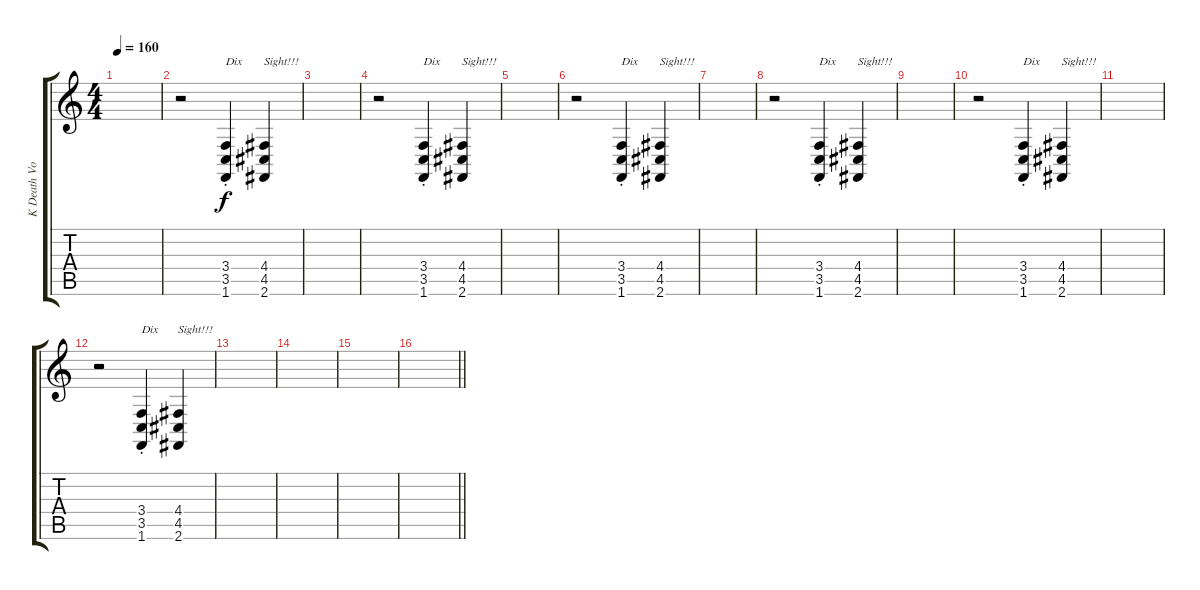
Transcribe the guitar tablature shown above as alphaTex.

\track ("K Death Voice" "K Death Vo") {mute instrument synthbrass1}
\staff {score tabs}
\tuning (E4 B3 G3 D3 A2 E2) {hide}
\ts (4 4)
\tempo 160
\clef g2
\ks c
|
r.2 (3.4{st} 3.5{st} 1.6{st}).4{txt "Dix"} (4.4 4.5 2.6).4{txt "Sight!!!"} |
|
r.2 (3.4{st} 3.5{st} 1.6{st}).4{txt "Dix"} (4.4 4.5 2.6).4{txt "Sight!!!"} |
|
r.2 (3.4{st} 3.5{st} 1.6{st}).4{txt "Dix"} (4.4 4.5 2.6).4{txt "Sight!!!"} |
|
r.2 (3.4{st} 3.5{st} 1.6{st}).4{txt "Dix"} (4.4 4.5 2.6).4{txt "Sight!!!"} |
|
r.2 (3.4{st} 3.5{st} 1.6{st}).4{txt "Dix"} (4.4 4.5 2.6).4{txt "Sight!!!"} |
|
r.2 (3.4{st} 3.5{st} 1.6{st}).4{txt "Dix"} (4.4 4.5 2.6).4{txt "Sight!!!"} |
|
|
|
\barLineRight lightlight
